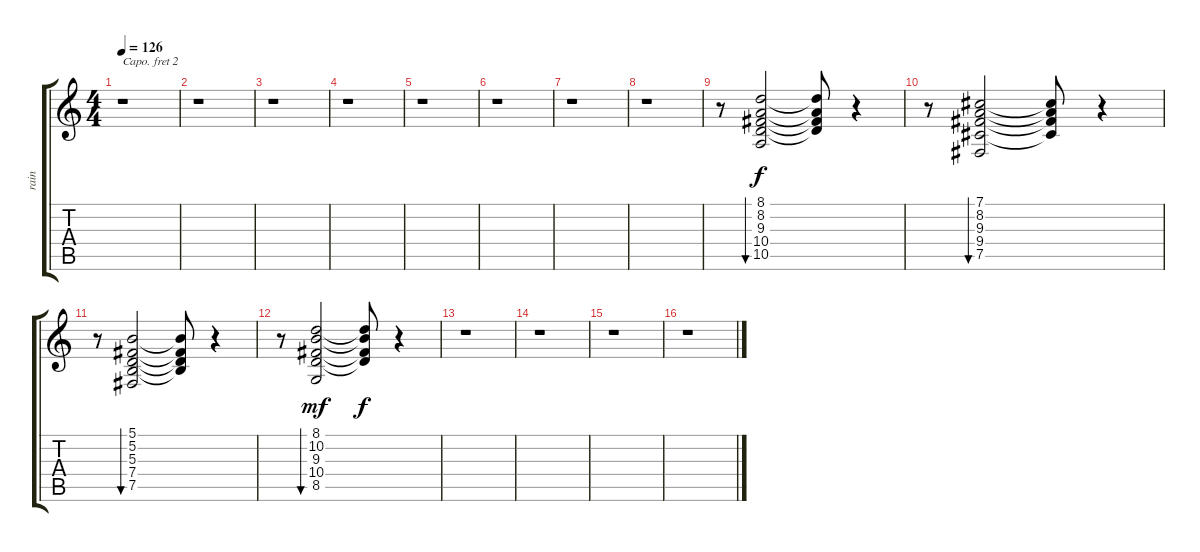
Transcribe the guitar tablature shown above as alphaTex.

\track ("rain" "rain") {instrument seashore}
\staff {score tabs}
\capo 2
\tuning (E4 B3 G3 D3 A2 E2) {hide}
\ts (4 4)
\tempo 126
\clef g2
\ks c
r.1{dy f} |
r.1 |
r.1 |
r.1 |
r.1 |
r.1 |
r.1 |
r.1{volume 7 instrument oboe} |
r.8 (8.1 8.2 9.3 10.4 10.5).2{bu 480 volume 0 balance 4} (8.1{t} 8.2{t} 9.3{t} 10.4{t}).8 r.4{volume 7} |
r.8 (7.1 8.2 9.3 9.4 7.5).2{bu 480 volume 0 balance 11} (7.1{t} 8.2{t} 9.3{t} 9.4{t}).8 r.4{volume 0} |
r.8{volume 7} (5.1 5.2 5.3 7.4 7.5).2{bu 480 volume 0 balance 4} (5.1{t} 5.2{t} 5.3{t} 7.4{t}).8 r.4{volume 7} |
r.8 (8.1 10.2 9.3 10.4 8.5).2{bu 480 dy mf volume 0 balance 11} (8.1{t} 10.2{t} 9.3{t} 10.4{t}).8{dy f} r.4{volume 7} |
r.1 |
r.1 |
r.1 |
r.1{volume 6 instrument oboe}
